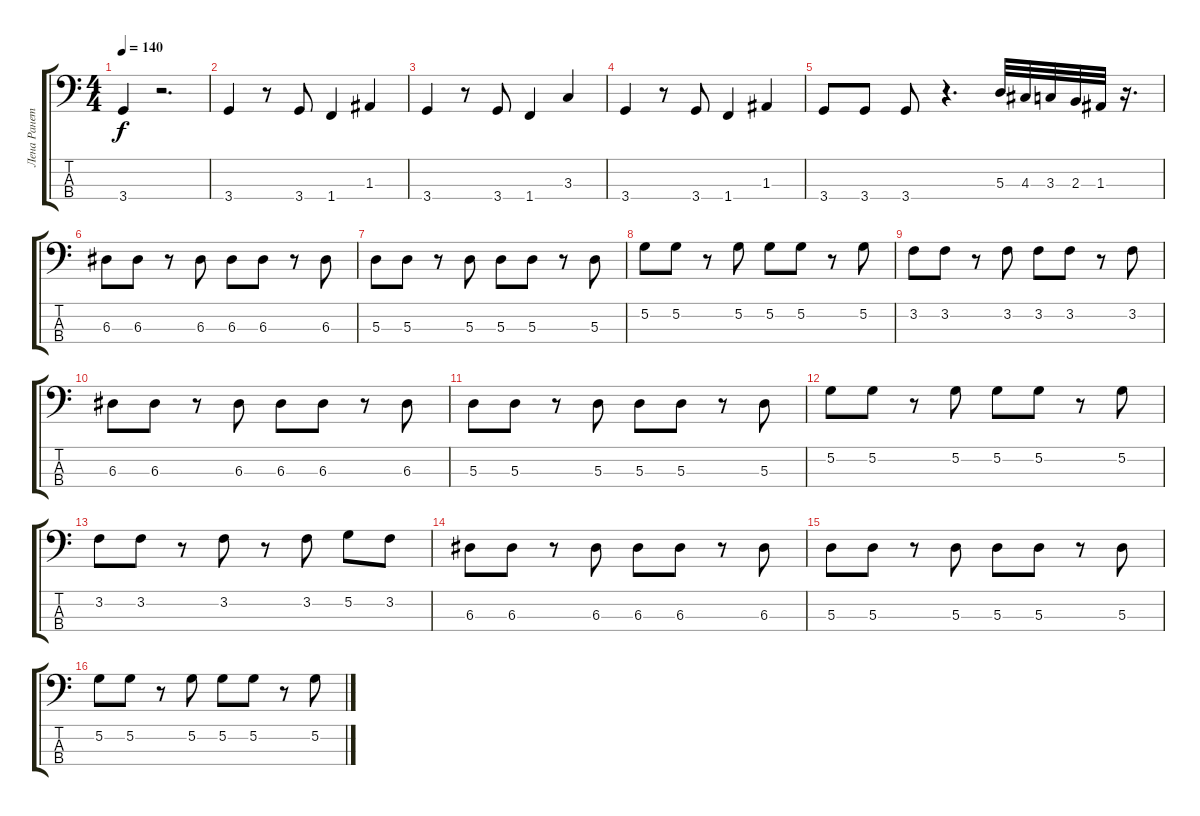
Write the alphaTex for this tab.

\track ("Лена Ранетка" "Лена Ранет") {instrument electricbassfinger}
\staff {score tabs}
\tuning (G2 D2 A1 E1) {hide}
\ts (4 4)
\tempo 140
\clef f4
\ks c
3.4.4{dy f} r.2{d} |
3.4.4 r.8 3.4.8 1.4.4 1.3.4 |
3.4.4 r.8 3.4.8 1.4.4 3.3.4 |
3.4.4 r.8 3.4.8 1.4.4 1.3.4 |
3.4.8 3.4.8 3.4.8 r.4{d} 5.3.32 4.3.32 3.3.32 2.3.32 1.3.32 r.16{d} |
6.3.8 6.3.8 r.8 6.3.8 6.3.8 6.3.8 r.8 6.3.8 |
5.3.8 5.3.8 r.8 5.3.8 5.3.8 5.3.8 r.8 5.3.8 |
5.2.8 5.2.8 r.8 5.2.8 5.2.8 5.2.8 r.8 5.2.8 |
3.2.8 3.2.8 r.8 3.2.8 3.2.8 3.2.8 r.8 3.2.8 |
6.3.8 6.3.8 r.8 6.3.8 6.3.8 6.3.8 r.8 6.3.8 |
5.3.8 5.3.8 r.8 5.3.8 5.3.8 5.3.8 r.8 5.3.8 |
5.2.8 5.2.8 r.8 5.2.8 5.2.8 5.2.8 r.8 5.2.8 |
3.2.8 3.2.8 r.8 3.2.8 r.8 3.2.8 5.2.8 3.2.8 |
6.3.8 6.3.8 r.8 6.3.8 6.3.8 6.3.8 r.8 6.3.8 |
5.3.8 5.3.8 r.8 5.3.8 5.3.8 5.3.8 r.8 5.3.8 |
5.2.8 5.2.8 r.8 5.2.8 5.2.8 5.2.8 r.8 5.2.8
